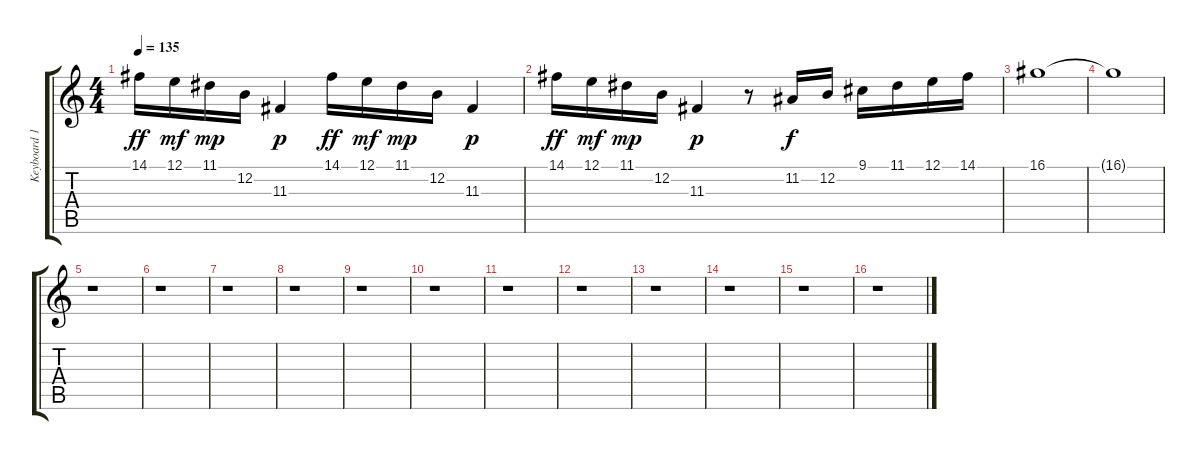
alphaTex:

\track ("Keyboard 1" "Keyboard 1") {instrument stringensemble1}
\staff {score tabs}
\tuning (E4 B3 G3 D3 A2 E2) {hide}
\ts (4 4)
\tempo 135
\clef g2
\ks c
14.1.16{dy ff} 12.1.16{dy mf} 11.1.16{dy mp} 12.2.16 11.3.4{dy p} 14.1.16{dy ff} 12.1.16{dy mf} 11.1.16{dy mp} 12.2.16 11.3.4{dy p} |
14.1.16{dy ff} 12.1.16{dy mf} 11.1.16{dy mp} 12.2.16 11.3.4{dy p} r.8 11.2.16{dy f} 12.2.16 9.1.16 11.1.16 12.1.16 14.1.16 |
16.1.1 |
16.1{t}.1 |
r.1 |
r.1 |
r.1 |
r.1 |
r.1 |
r.1 |
r.1 |
r.1 |
r.1 |
r.1 |
r.1 |
r.1
